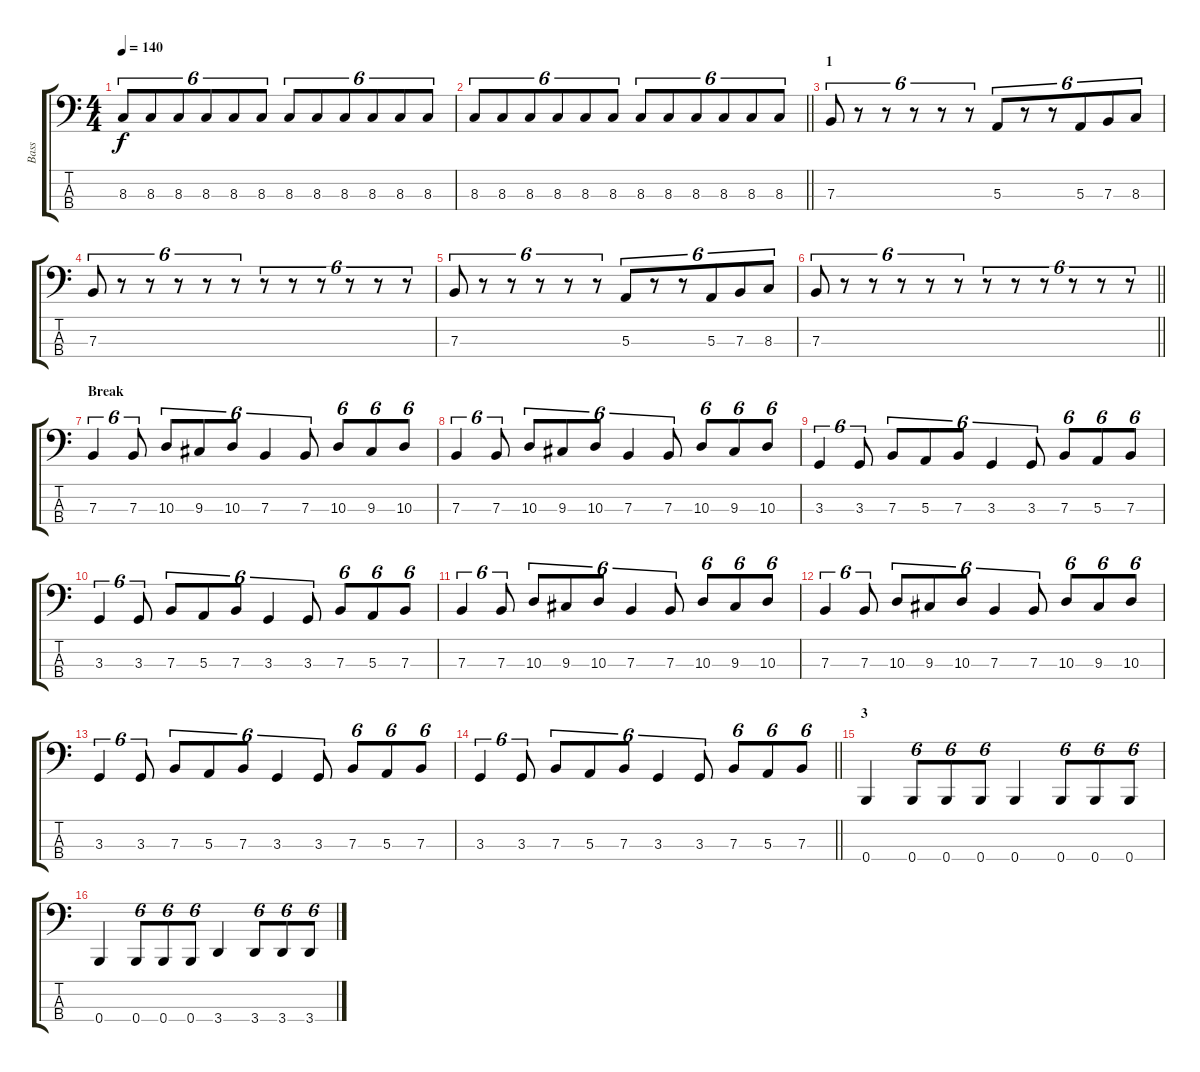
\track ("Bass" "Bass") {instrument electricbasspick}
\staff {score tabs}
\tuning (D2 A1 E1 B0) {hide}
\ts (4 4)
\tempo 140
\clef f4
\ks c
8.3.8{tu (6 4) dy f} 8.3.8{tu (6 4)} 8.3.8{tu (6 4)} 8.3.8{tu (6 4)} 8.3.8{tu (6 4)} 8.3.8{tu (6 4)} 8.3.8{tu (6 4)} 8.3.8{tu (6 4)} 8.3.8{tu (6 4)} 8.3.8{tu (6 4)} 8.3.8{tu (6 4)} 8.3.8{tu (6 4)} |
\barLineRight lightlight
8.3.8{tu (6 4)} 8.3.8{tu (6 4)} 8.3.8{tu (6 4)} 8.3.8{tu (6 4)} 8.3.8{tu (6 4)} 8.3.8{tu (6 4)} 8.3.8{tu (6 4)} 8.3.8{tu (6 4)} 8.3.8{tu (6 4)} 8.3.8{tu (6 4)} 8.3.8{tu (6 4)} 8.3.8{tu (6 4)} |
\section ("" "1")
7.3.8{tu (6 4)} r.8{tu (6 4)} r.8{tu (6 4)} r.8{tu (6 4)} r.8{tu (6 4)} r.8{tu (6 4)} 5.3.8{tu (6 4)} r.8{tu (6 4)} r.8{tu (6 4)} 5.3.8{tu (6 4)} 7.3.8{tu (6 4)} 8.3.8{tu (6 4)} |
7.3.8{tu (6 4)} r.8{tu (6 4)} r.8{tu (6 4)} r.8{tu (6 4)} r.8{tu (6 4)} r.8{tu (6 4)} r.8{tu (6 4)} r.8{tu (6 4)} r.8{tu (6 4)} r.8{tu (6 4)} r.8{tu (6 4)} r.8{tu (6 4)} |
7.3.8{tu (6 4)} r.8{tu (6 4)} r.8{tu (6 4)} r.8{tu (6 4)} r.8{tu (6 4)} r.8{tu (6 4)} 5.3.8{tu (6 4)} r.8{tu (6 4)} r.8{tu (6 4)} 5.3.8{tu (6 4)} 7.3.8{tu (6 4)} 8.3.8{tu (6 4)} |
\barLineRight lightlight
7.3.8{tu (6 4)} r.8{tu (6 4)} r.8{tu (6 4)} r.8{tu (6 4)} r.8{tu (6 4)} r.8{tu (6 4)} r.8{tu (6 4)} r.8{tu (6 4)} r.8{tu (6 4)} r.8{tu (6 4)} r.8{tu (6 4)} r.8{tu (6 4)} |
\section ("" "Break")
7.3.4{tu (6 4)} 7.3.8{tu (6 4)} 10.3.8{tu (6 4)} 9.3.8{tu (6 4)} 10.3.8{tu (6 4)} 7.3.4{tu (6 4)} 7.3.8{tu (6 4)} 10.3.8{tu (6 4)} 9.3.8{tu (6 4)} 10.3.8{tu (6 4)} |
7.3.4{tu (6 4)} 7.3.8{tu (6 4)} 10.3.8{tu (6 4)} 9.3.8{tu (6 4)} 10.3.8{tu (6 4)} 7.3.4{tu (6 4)} 7.3.8{tu (6 4)} 10.3.8{tu (6 4)} 9.3.8{tu (6 4)} 10.3.8{tu (6 4)} |
3.3.4{tu (6 4)} 3.3.8{tu (6 4)} 7.3.8{tu (6 4)} 5.3.8{tu (6 4)} 7.3.8{tu (6 4)} 3.3.4{tu (6 4)} 3.3.8{tu (6 4)} 7.3.8{tu (6 4)} 5.3.8{tu (6 4)} 7.3.8{tu (6 4)} |
3.3.4{tu (6 4)} 3.3.8{tu (6 4)} 7.3.8{tu (6 4)} 5.3.8{tu (6 4)} 7.3.8{tu (6 4)} 3.3.4{tu (6 4)} 3.3.8{tu (6 4)} 7.3.8{tu (6 4)} 5.3.8{tu (6 4)} 7.3.8{tu (6 4)} |
7.3.4{tu (6 4)} 7.3.8{tu (6 4)} 10.3.8{tu (6 4)} 9.3.8{tu (6 4)} 10.3.8{tu (6 4)} 7.3.4{tu (6 4)} 7.3.8{tu (6 4)} 10.3.8{tu (6 4)} 9.3.8{tu (6 4)} 10.3.8{tu (6 4)} |
7.3.4{tu (6 4)} 7.3.8{tu (6 4)} 10.3.8{tu (6 4)} 9.3.8{tu (6 4)} 10.3.8{tu (6 4)} 7.3.4{tu (6 4)} 7.3.8{tu (6 4)} 10.3.8{tu (6 4)} 9.3.8{tu (6 4)} 10.3.8{tu (6 4)} |
3.3.4{tu (6 4)} 3.3.8{tu (6 4)} 7.3.8{tu (6 4)} 5.3.8{tu (6 4)} 7.3.8{tu (6 4)} 3.3.4{tu (6 4)} 3.3.8{tu (6 4)} 7.3.8{tu (6 4)} 5.3.8{tu (6 4)} 7.3.8{tu (6 4)} |
\barLineRight lightlight
3.3.4{tu (6 4)} 3.3.8{tu (6 4)} 7.3.8{tu (6 4)} 5.3.8{tu (6 4)} 7.3.8{tu (6 4)} 3.3.4{tu (6 4)} 3.3.8{tu (6 4)} 7.3.8{tu (6 4)} 5.3.8{tu (6 4)} 7.3.8{tu (6 4)} |
\section ("" "3")
0.4.4 0.4.8{tu (6 4)} 0.4.8{tu (6 4)} 0.4.8{tu (6 4)} 0.4.4 0.4.8{tu (6 4)} 0.4.8{tu (6 4)} 0.4.8{tu (6 4)} |
0.4.4 0.4.8{tu (6 4)} 0.4.8{tu (6 4)} 0.4.8{tu (6 4)} 3.4.4 3.4.8{tu (6 4)} 3.4.8{tu (6 4)} 3.4.8{tu (6 4)}
